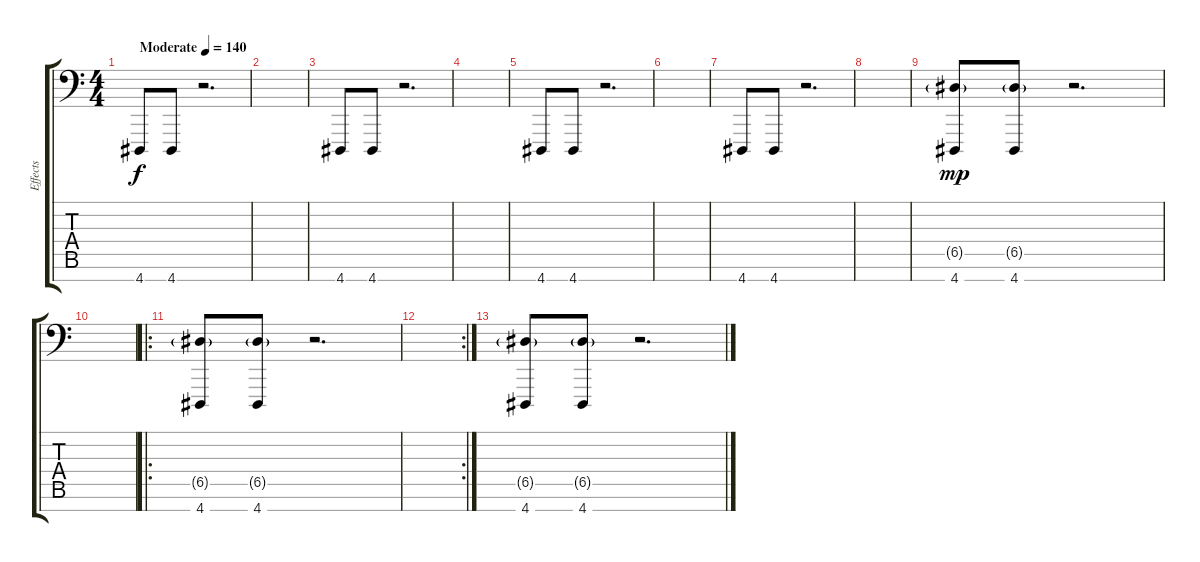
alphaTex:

\track ("Effects" "Effects") {instrument fx4atmosphere}
\staff {score tabs}
\tuning (E4 B3 G3 D3 A2 E2 B0) {hide}
\ts (4 4)
\tempo (140 "Moderate")
\clef f4
\ks c
4.7.8{dy f instrument fx4atmosphere} 4.7.8 r.2{d} |
|
4.7.8 4.7.8 r.2{d} |
|
4.7.8 4.7.8 r.2{d} |
|
4.7.8 4.7.8 r.2{d} |
|
(6.5{g} 4.7).8{dy mp} (6.5{g} 4.7).8 r.2{d} |
|
\ro
(6.5{g} 4.7).8 (6.5{g} 4.7).8 r.2{d} |
\rc 2
|
(6.5{g} 4.7).8 (6.5{g} 4.7).8 r.2{d}
